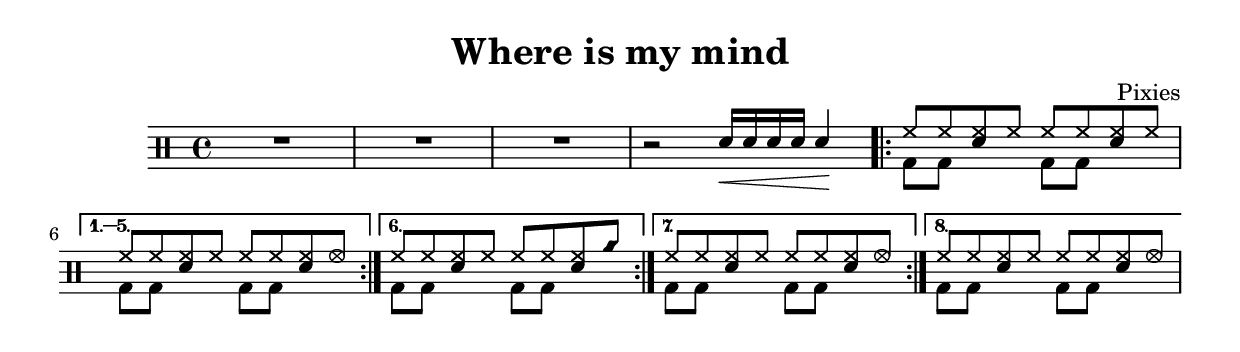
\version "2.14.2"

\header 
{
	title="Where is my mind"
	composer="Pixies"
}

upHalfTheme = \drummode
{
  hh8 hh << sn hh >> hh 
}

upHalfThemeA = \drummode
{
  hh8 hh << sn hh >> hhho 
}

upHalfThemeB = \drummode
{
  hh8 hh << sn hh >> cyms 
}

upHalfThemeC = \drummode
{
  hh8 hh << sn hh >> hhho 
}

upTheme = 
{
  \upHalfTheme \upHalfTheme
}

upThemeA = 
{
  \upHalfTheme \upHalfThemeA
}

upThemeB = 
{
  \upHalfTheme \upHalfThemeB
}

upThemeC = 
{
  \upHalfTheme \upHalfThemeC 
}

up = \drummode
{
  sn16\< sn sn sn sn4\!

  \repeat volta 8 { \upTheme }
  \alternative
  {
    { \upThemeA }
    { \upThemeB }
    { \upThemeA }
    { \upThemeC }
  }
}

downHalfTheme = \drummode 
{
  bd8 bd s4 
}

downTheme =
{
  \downHalfTheme 
  \downHalfTheme
}

down = \drummode 
{
  s2

  % Looks buggy: there should be 16 repeats, but the rendering doesn't follow
  % voice 1
  \repeat unfold 5 { \downTheme }
}

song = 
\new DrumStaff 
{
  R1*3
  r2

  <<
    \new DrumVoice { \voiceOne \up }
    \new DrumVoice { \voiceTwo \down }
  >>
}

% Layout
\score
{
  \song
  \layout { }
}

% MIDI
% Unfolded repeats are required for MIDI when using multiple voices
\score
{
  \unfoldRepeats
  {
    \song
  }
  \midi { }
}

